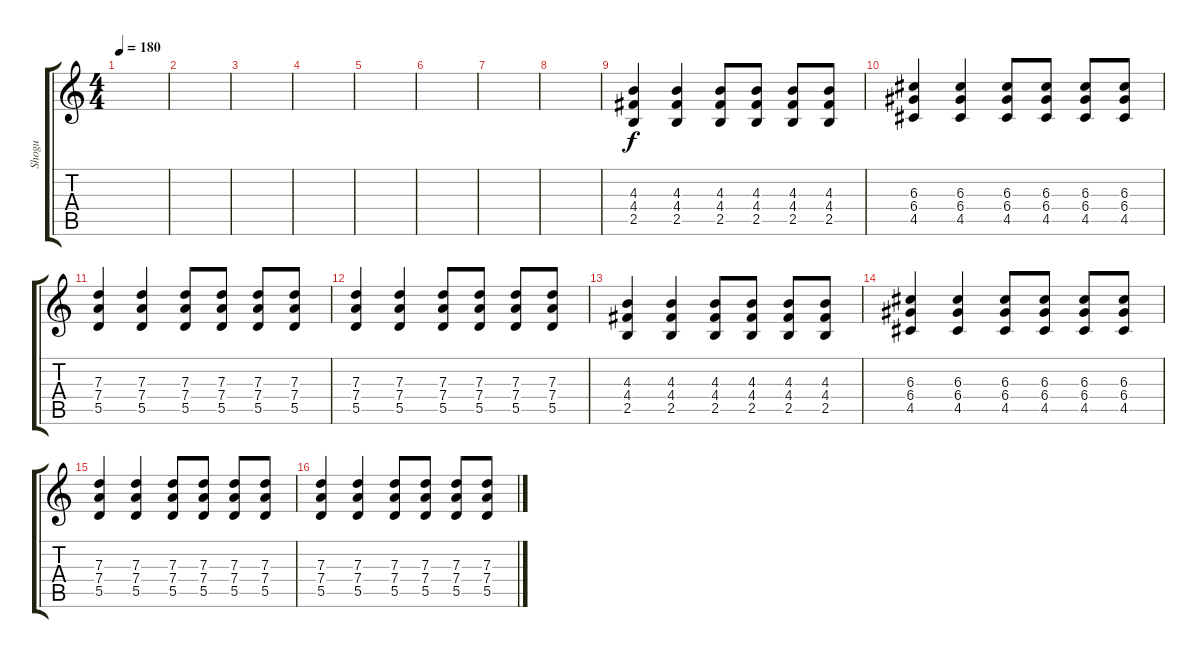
\track ("Shogu" "Shogu") {instrument overdrivenguitar}
\staff {score tabs}
\tuning (E4 B3 G3 D3 A2 E2) {hide}
\ts (4 4)
\tempo 180
\clef g2
\ks c
|
|
|
|
|
|
|
|
(4.3 4.4 2.5).4 (4.3 4.4 2.5).4 (4.3 4.4 2.5).8 (4.3 4.4 2.5).8 (4.3 4.4 2.5).8 (4.3 4.4 2.5).8 |
(6.3 6.4 4.5).4 (6.3 6.4 4.5).4 (6.3 6.4 4.5).8 (6.3 6.4 4.5).8 (6.3 6.4 4.5).8 (6.3 6.4 4.5).8 |
(7.3 7.4 5.5).4 (7.3 7.4 5.5).4 (7.3 7.4 5.5).8 (7.3 7.4 5.5).8 (7.3 7.4 5.5).8 (7.3 7.4 5.5).8 |
(7.3 7.4 5.5).4 (7.3 7.4 5.5).4 (7.3 7.4 5.5).8 (7.3 7.4 5.5).8 (7.3 7.4 5.5).8 (7.3 7.4 5.5).8 |
(4.3 4.4 2.5).4 (4.3 4.4 2.5).4 (4.3 4.4 2.5).8 (4.3 4.4 2.5).8 (4.3 4.4 2.5).8 (4.3 4.4 2.5).8 |
(6.3 6.4 4.5).4 (6.3 6.4 4.5).4 (6.3 6.4 4.5).8 (6.3 6.4 4.5).8 (6.3 6.4 4.5).8 (6.3 6.4 4.5).8 |
(7.3 7.4 5.5).4 (7.3 7.4 5.5).4 (7.3 7.4 5.5).8 (7.3 7.4 5.5).8 (7.3 7.4 5.5).8 (7.3 7.4 5.5).8 |
(7.3 7.4 5.5).4 (7.3 7.4 5.5).4 (7.3 7.4 5.5).8 (7.3 7.4 5.5).8 (7.3 7.4 5.5).8 (7.3 7.4 5.5).8
